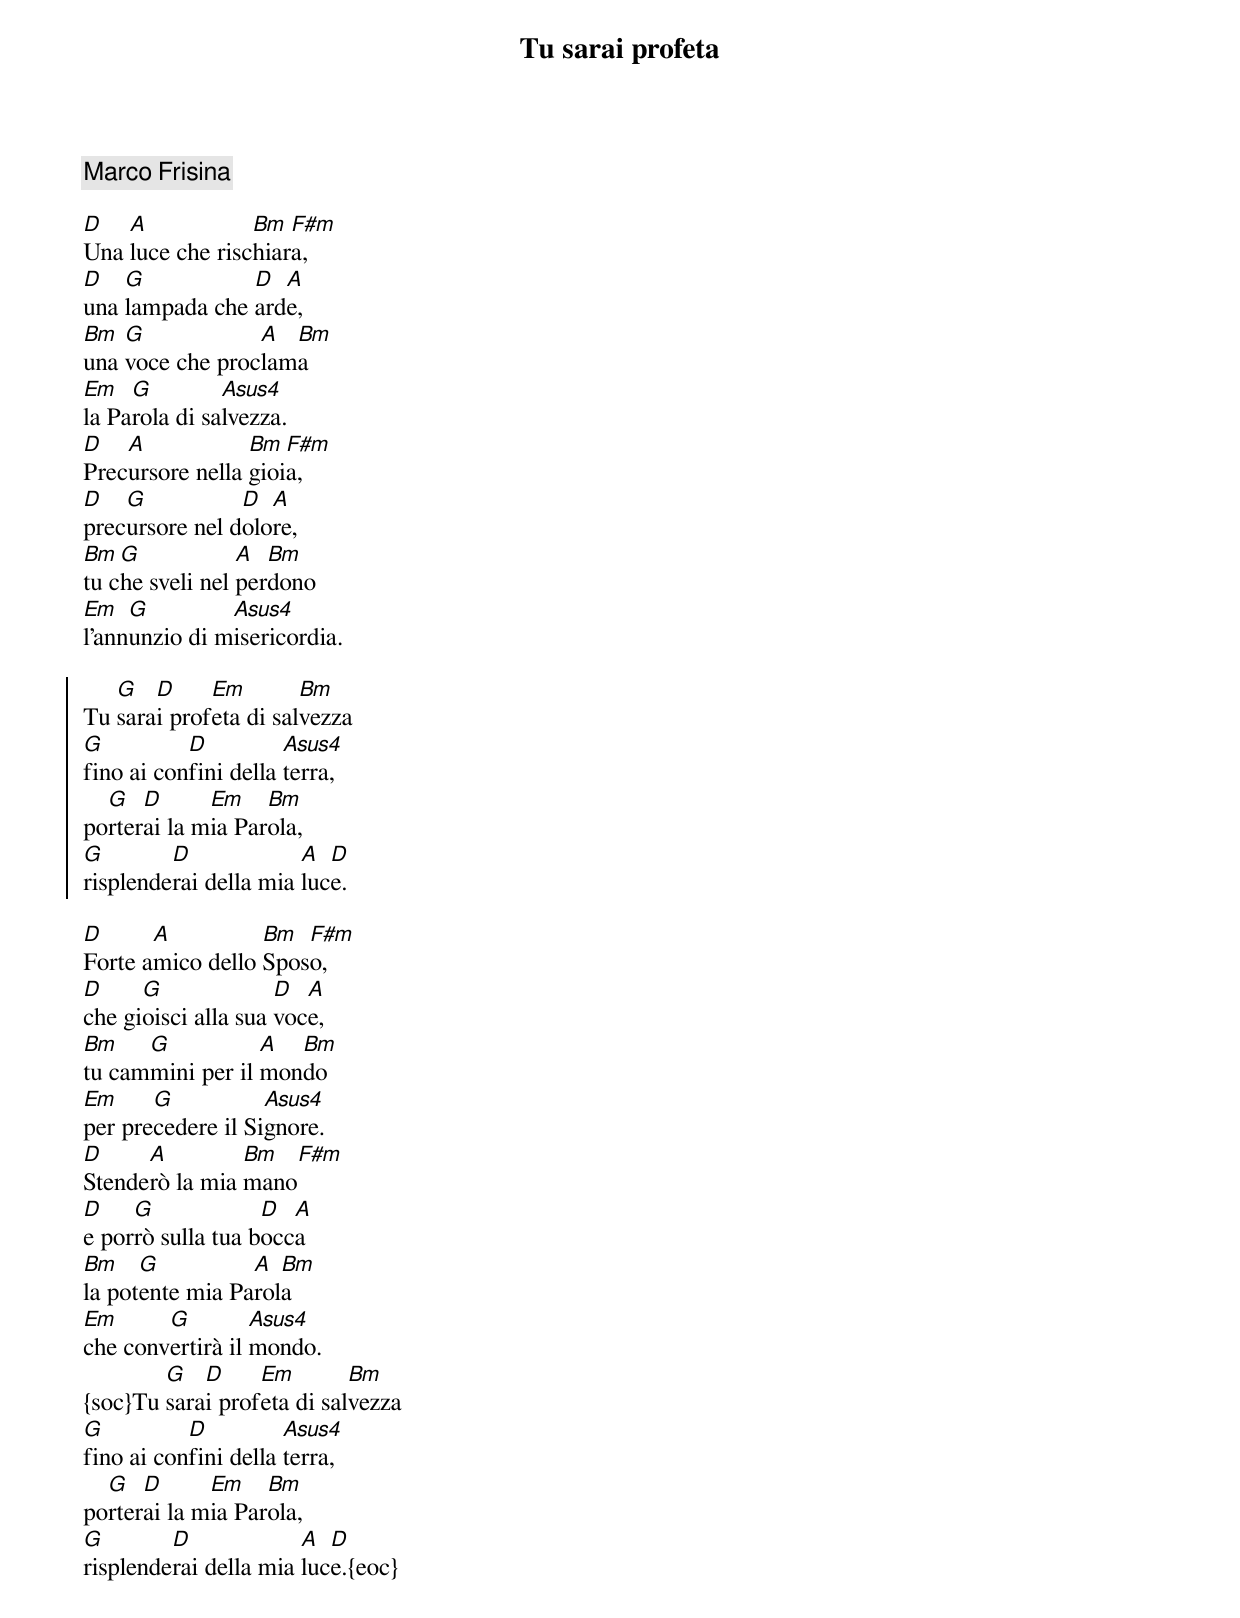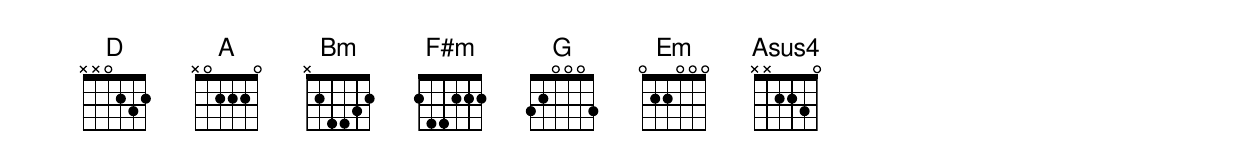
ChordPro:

{title:Tu sarai profeta}
{c:Marco Frisina}

[D]Una [A]luce che risc[Bm]hiar[F#m]a,
[D]una [G]lampada che [D]ard[A]e,
[Bm]una [G]voce che proc[A]lam[Bm]a
[Em]la Pa[G]rola di sa[Asus4]lvezza.
[D]Prec[A]ursore nella [Bm]gioi[F#m]a,
[D]prec[G]ursore nel d[D]olo[A]re,
[Bm]tu c[G]he sveli nel [A]per[Bm]dono
[Em]l'ann[G]unzio di m[Asus4]isericordia.

{soc}
Tu [G]sara[D]i prof[Em]eta di sal[Bm]vezza
[G]fino ai con[D]fini della [Asus4]terra,
po[G]rter[D]ai la m[Em]ia Par[Bm]ola,
[G]risplende[D]rai della mia [A]luc[D]e.
{eoc}

[D]Forte a[A]mico dello [Bm]Spos[F#m]o,
[D]che gi[G]oisci alla sua [D]voc[A]e,
[Bm]tu cam[G]mini per il [A]mon[Bm]do
[Em]per pre[G]cedere il Si[Asus4]gnore.
[D]Stende[A]rò la mia [Bm]mano[F#m]
[D]e por[G]rò sulla tua b[D]occ[A]a
[Bm]la pot[G]ente mia Pa[A]rol[Bm]a
[Em]che conv[G]ertirà il [Asus4]mondo.
{soc}Tu [G]sara[D]i prof[Em]eta di sal[Bm]vezza
[G]fino ai con[D]fini della [Asus4]terra,
po[G]rter[D]ai la m[Em]ia Par[Bm]ola,
[G]risplende[D]rai della mia [A]luc[D]e.{eoc}
